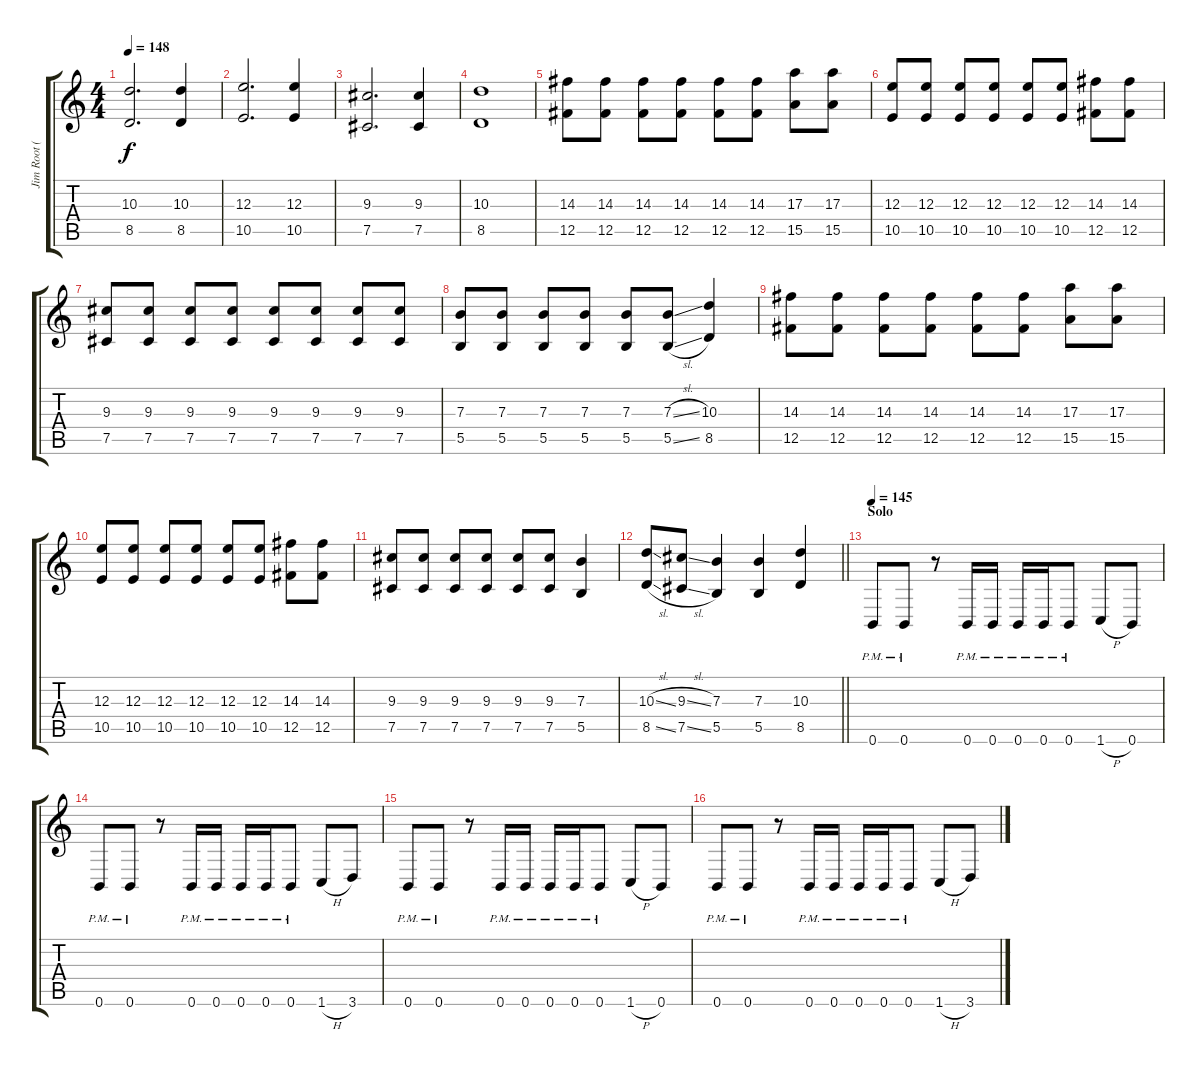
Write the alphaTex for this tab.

\track ("Jim Root (Rithm Guitar)" "Jim Root (") {instrument overdrivenguitar}
\staff {score tabs}
\tuning (Db4 Ab3 E3 B2 Gb2 B1) {hide}
\ts (4 4)
\tempo 148
\clef g2
\ks c
(10.3 8.5).2{d dy f} (10.3 8.5).4 |
(12.3 10.5).2{d} (12.3 10.5).4 |
(9.3 7.5).2{d} (9.3 7.5).4 |
(10.3 8.5).1 |
(14.3 12.5).8 (14.3 12.5).8 (14.3 12.5).8 (14.3 12.5).8 (14.3 12.5).8 (14.3 12.5).8 (17.3 15.5).8 (17.3 15.5).8 |
(12.3 10.5).8 (12.3 10.5).8 (12.3 10.5).8 (12.3 10.5).8 (12.3 10.5).8 (12.3 10.5).8 (14.3 12.5).8 (14.3 12.5).8 |
(9.3 7.5).8 (9.3 7.5).8 (9.3 7.5).8 (9.3 7.5).8 (9.3 7.5).8 (9.3 7.5).8 (9.3 7.5).8 (9.3 7.5).8 |
(7.3 5.5).8 (7.3 5.5).8 (7.3 5.5).8 (7.3 5.5).8 (7.3 5.5).8 (7.3{sl} 5.5{sl}).8 (10.3 8.5).4 |
(14.3 12.5).8 (14.3 12.5).8 (14.3 12.5).8 (14.3 12.5).8 (14.3 12.5).8 (14.3 12.5).8 (17.3 15.5).8 (17.3 15.5).8 |
(12.3 10.5).8 (12.3 10.5).8 (12.3 10.5).8 (12.3 10.5).8 (12.3 10.5).8 (12.3 10.5).8 (14.3 12.5).8 (14.3 12.5).8 |
(9.3 7.5).8 (9.3 7.5).8 (9.3 7.5).8 (9.3 7.5).8 (9.3 7.5).8 (9.3 7.5).8 (7.3 5.5).4 |
\barLineRight lightlight
(10.3{sl} 8.5{sl}).8 (9.3{sl} 7.5{sl}).8 (7.3 5.5).4 (7.3 5.5).4 (10.3 8.5).4 |
\section ("" "Solo")
\tempo 145
0.6{pm}.8 0.6{pm}.8 r.8 0.6{pm}.16 0.6{pm}.16 0.6{pm}.16 0.6{pm}.16 0.6{pm}.8 1.6{h}.8 0.6.8 |
0.6{pm}.8 0.6{pm}.8 r.8 0.6{pm}.16 0.6{pm}.16 0.6{pm}.16 0.6{pm}.16 0.6{pm}.8 1.6{h}.8 3.6.8 |
0.6{pm}.8 0.6{pm}.8 r.8 0.6{pm}.16 0.6{pm}.16 0.6{pm}.16 0.6{pm}.16 0.6{pm}.8 1.6{h}.8 0.6.8 |
0.6{pm}.8 0.6{pm}.8 r.8 0.6{pm}.16 0.6{pm}.16 0.6{pm}.16 0.6{pm}.16 0.6{pm}.8 1.6{h}.8 3.6.8
